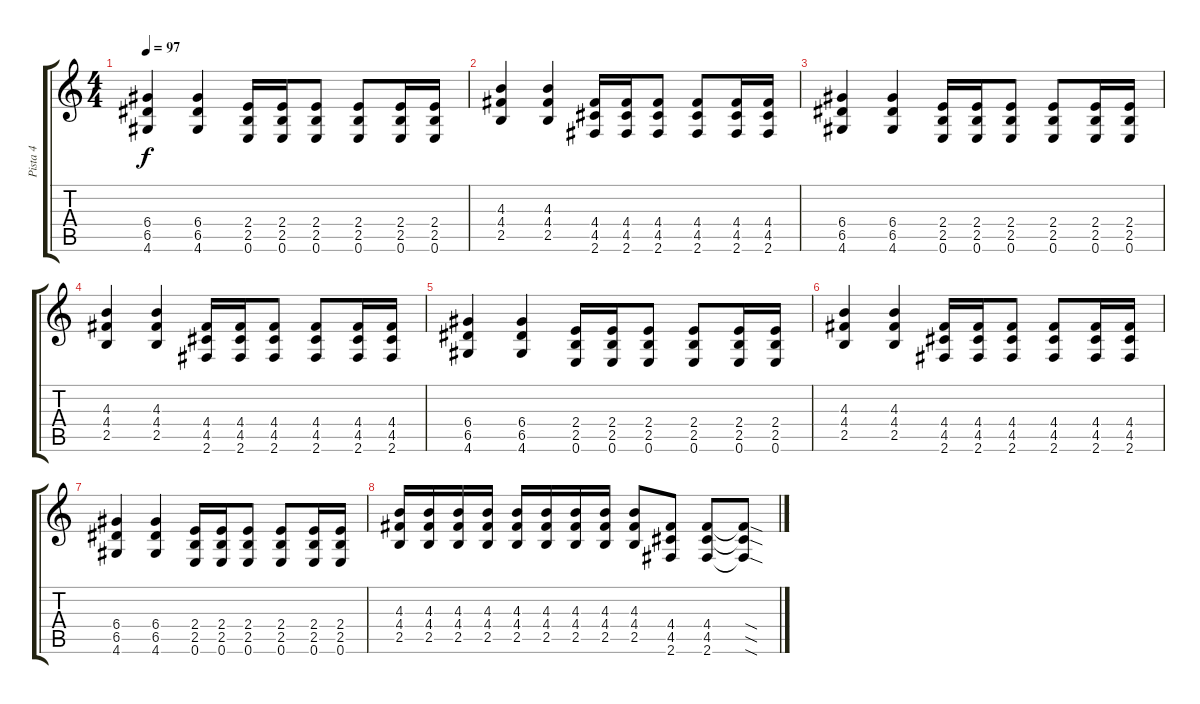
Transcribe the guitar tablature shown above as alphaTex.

\track ("Pista 4" "Pista 4") {instrument distortionguitar}
\staff {score tabs}
\tuning (E4 B3 G3 D3 A2 E2) {hide}
\ts (4 4)
\tempo 97
\clef g2
\ks c
(6.4 6.5 4.6).4{dy f} (6.4 6.5 4.6).4 (2.4 2.5 0.6).16 (2.4 2.5 0.6).16 (2.4 2.5 0.6).8 (2.4 2.5 0.6).8 (2.4 2.5 0.6).16 (2.4 2.5 0.6).16 |
(4.3 4.4 2.5).4 (4.3 4.4 2.5).4 (4.4 4.5 2.6).16 (4.4 4.5 2.6).16 (4.4 4.5 2.6).8 (4.4 4.5 2.6).8 (4.4 4.5 2.6).16 (4.4 4.5 2.6).16 |
(6.4 6.5 4.6).4 (6.4 6.5 4.6).4 (2.4 2.5 0.6).16 (2.4 2.5 0.6).16 (2.4 2.5 0.6).8 (2.4 2.5 0.6).8 (2.4 2.5 0.6).16 (2.4 2.5 0.6).16 |
(4.3 4.4 2.5).4 (4.3 4.4 2.5).4 (4.4 4.5 2.6).16 (4.4 4.5 2.6).16 (4.4 4.5 2.6).8 (4.4 4.5 2.6).8 (4.4 4.5 2.6).16 (4.4 4.5 2.6).16 |
(6.4 6.5 4.6).4 (6.4 6.5 4.6).4 (2.4 2.5 0.6).16 (2.4 2.5 0.6).16 (2.4 2.5 0.6).8 (2.4 2.5 0.6).8 (2.4 2.5 0.6).16 (2.4 2.5 0.6).16 |
(4.3 4.4 2.5).4 (4.3 4.4 2.5).4 (4.4 4.5 2.6).16 (4.4 4.5 2.6).16 (4.4 4.5 2.6).8 (4.4 4.5 2.6).8 (4.4 4.5 2.6).16 (4.4 4.5 2.6).16 |
(6.4 6.5 4.6).4 (6.4 6.5 4.6).4 (2.4 2.5 0.6).16 (2.4 2.5 0.6).16 (2.4 2.5 0.6).8 (2.4 2.5 0.6).8 (2.4 2.5 0.6).16 (2.4 2.5 0.6).16 |
(4.3 4.4 2.5).16 (4.3 4.4 2.5).16 (4.3 4.4 2.5).16 (4.3 4.4 2.5).16 (4.3 4.4 2.5).16 (4.3 4.4 2.5).16 (4.3 4.4 2.5).16 (4.3 4.4 2.5).16 (4.3 4.4 2.5).8 (4.4 4.5 2.6).8 (4.4 4.5 2.6).8 (4.4{sod t} 4.5{sod t} 2.6{sod t}).8
